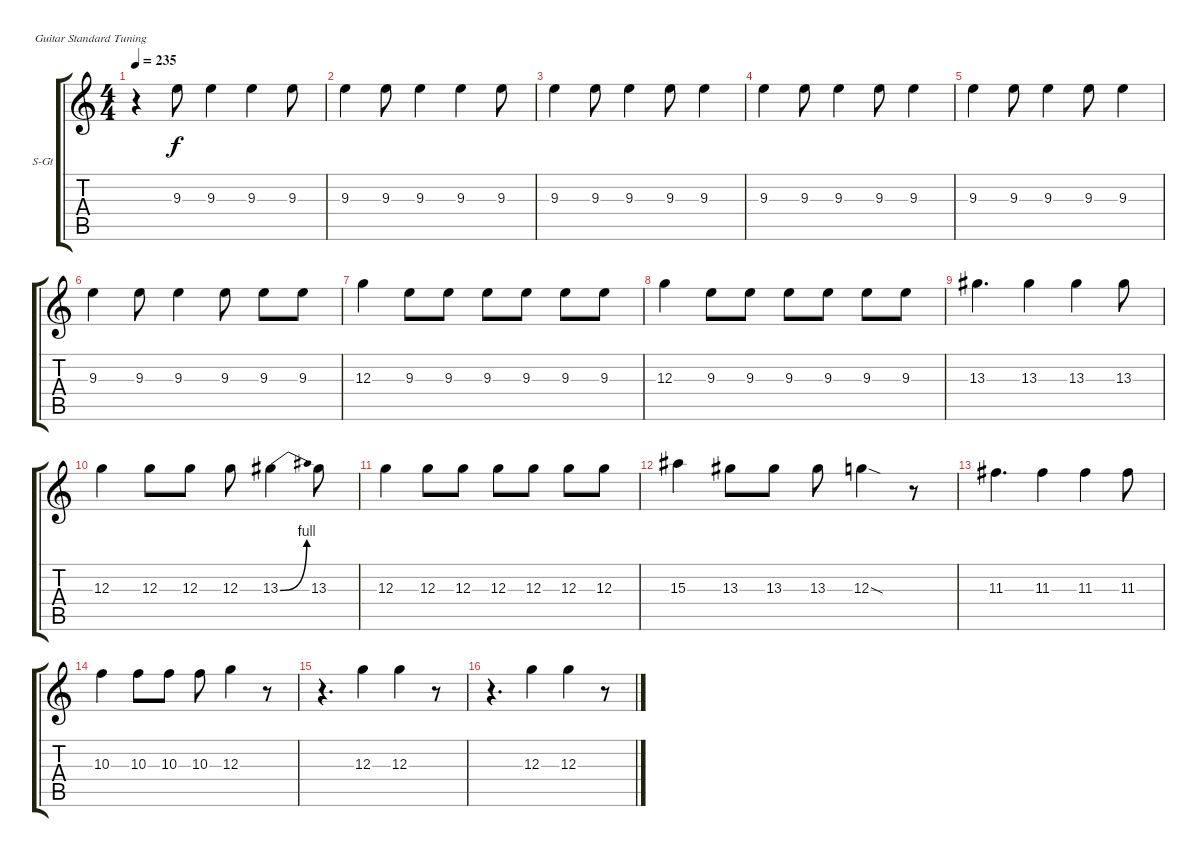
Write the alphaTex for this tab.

\defaultSystemsLayout 4
\bracketExtendMode groupsimilarinstruments
\firstSystemTrackNameOrientation horizontal
\otherSystemsTrackNameOrientation horizontal
\track ("Steel Guitar" "S-Gt") {instrument acousticguitarsteel}
\staff {score tabs}
\tuning (E4 B3 G3 D3 A2 E2)
\ts (4 4)
\tempo 235
\clef g2
\scale
0.223752
\ks c
r.4{dy f} 9.3.8 9.3.4 9.3.4 9.3.8 |
\scale
0.223752 9.3.4 9.3.8 9.3.4 9.3.4 9.3.8 |
\scale
0.223752 9.3.4 9.3.8 9.3.4 9.3.8 9.3.4 |
\scale
0.223752 9.3.4 9.3.8 9.3.4 9.3.8 9.3.4 |
\scale
0.188133 9.3.4 9.3.8 9.3.4 9.3.8 9.3.4 |
\scale
0.202605 9.3.4 9.3.8 9.3.4 9.3.8 9.3.8 9.3.8 |
\scale
0.217077 12.3.4 9.3.8 9.3.8 9.3.8 9.3.8 9.3.8 9.3.8 |
\scale
0.217077 12.3.4 9.3.8 9.3.8 9.3.8 9.3.8 9.3.8 9.3.8 |
\scale
0.175109 13.3.4{d} 13.3.4 13.3.4 13.3.8 |
\scale
0.230559 12.3.4 12.3.8 12.3.8 12.3.8 13.3{be (bend 0 0 60 4)}.4 13.3.8 |
\scale
0.204638 12.3.4 12.3.8 12.3.8 12.3.8 12.3.8 12.3.8 12.3.8 |
\scale
0.208731 15.3.4 13.3.8 13.3.8 13.3.8 12.3{sod}.4 r.8 |
\scale
0.165075 11.3.4{d} 11.3.4 11.3.4 11.3.8 |
\scale
0.190996 10.3.4 10.3.8 10.3.8 10.3.8 12.3.4 r.8 |
\scale
0.175516 r.4{d} 12.3.4 12.3.4 r.8 |
\scale
0.175516 r.4{d} 12.3.4 12.3.4 r.8
